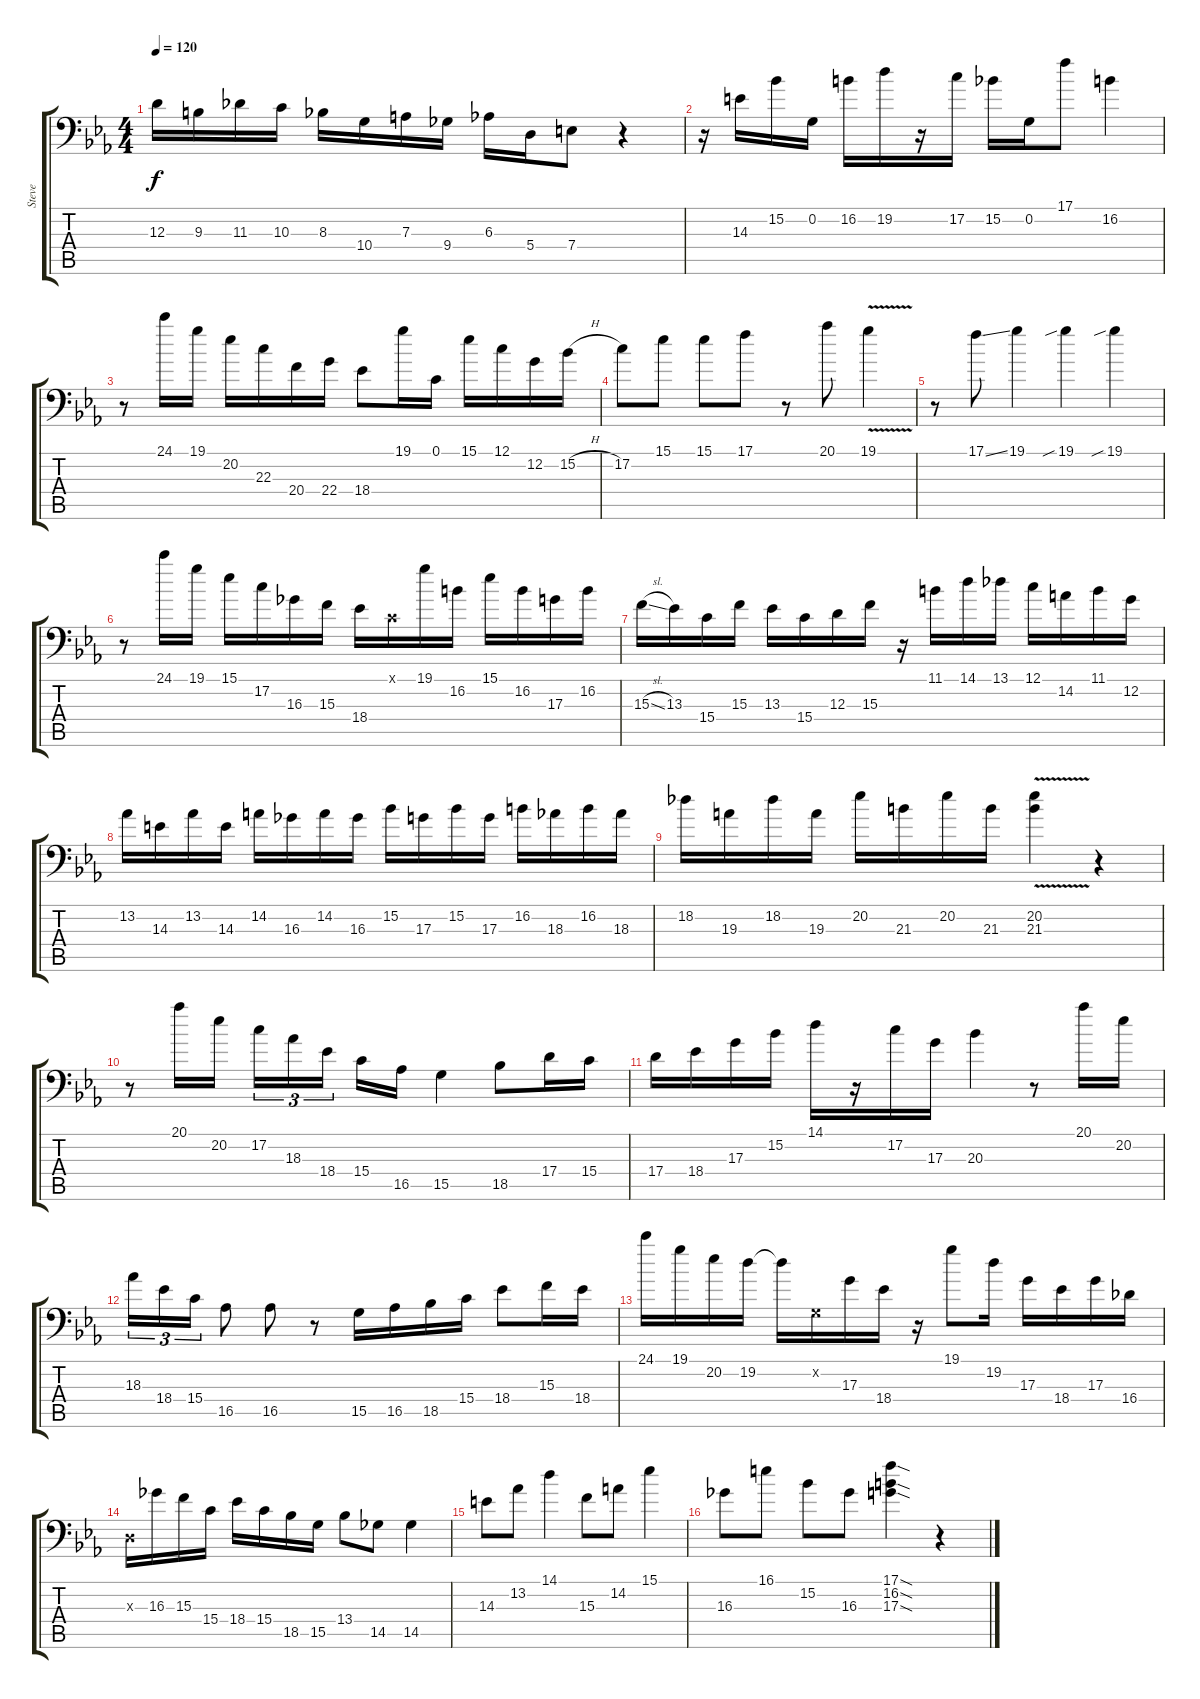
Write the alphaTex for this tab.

\track ("Steve" "Steve") {instrument electricbassfinger}
\staff {score tabs}
\tuning (C3 G2 D2 A1 E1 B0) {hide}
\ts (4 4)
\tempo 120
\clef f4
\ks eb
12.3.16{dy f} 9.3.16 11.3.16 10.3.16 8.3.16 10.4.16 7.3.16 9.4.16 6.3.16 5.4.16 7.4.8 r.4 |
r.16 14.3.16 15.2.16 0.2.16 16.2.16 19.2.16 r.16 17.2.16 15.2.16 0.2.16 17.1.8 16.2.4 |
r.8 24.1.16 19.1.16 20.2.16 22.3.16 20.4.16 22.4.16 18.4.8 19.1.16 0.1.16 15.1.16 12.1.16 12.2.16 15.2{h}.16 |
17.2.8 15.1.8 15.1.8 17.1.8 r.8 20.1.8 19.1{v}.4 |
r.8 17.1{ss}.8 19.1.4 19.1{sib}.4 19.1{sib}.4 |
r.8 24.1.16 19.1.16 15.1.16 17.2.16 16.3.16 15.3.16 18.4.16 0.1{x}.16 19.1.16 16.2.16 15.1.16 16.2.16 17.3.16 16.2.16 |
15.3{sl}.16 13.3.16 15.4.16 15.3.16 13.3.16 15.4.16 12.3.16 15.3.16 r.16 11.1.16 14.1.16 13.1.16 12.1.16 14.2.16 11.1.16 12.2.16 |
13.2.16 14.3.16 13.2.16 14.3.16 14.2.16 16.3.16 14.2.16 16.3.16 15.2.16 17.3.16 15.2.16 17.3.16 16.2.16 18.3.16 16.2.16 18.3.16 |
18.2.16 19.3.16 18.2.16 19.3.16 20.2.16 21.3.16 20.2.16 21.3.16 (20.2{v} 21.3{v}).4 r.4 |
r.8 20.1.16 20.2.16 17.2.16{tu (3 2)} 18.3.16{tu (3 2)} 18.4.16{tu (3 2)} 15.4.16 16.5.16 15.5.4 18.5.8 17.4.16 15.4.16 |
17.4.16 18.4.16 17.3.16 15.2.16 14.1.16 r.16 17.2.16 17.3.16 20.3.4 r.8 20.1.16 20.2.16 |
18.3.16{tu (3 2)} 18.4.16{tu (3 2)} 15.4.16{tu (3 2)} 16.5.8 16.5.8 r.8 15.5.16 16.5.16 18.5.16 15.4.16 18.4.8 15.3.16 18.4.16 |
24.1.16 19.1.16 20.2.16 19.2.16 19.2{t}.16 0.2{x}.16 17.3.16 18.4.16 r.16 19.1.8 19.2.16 17.3.16 18.4.16 17.3.16 16.4.16 |
0.3{x}.16 16.3.16 15.3.16 15.4.16 18.4.16 15.4.16 18.5.16 15.5.16 13.4.8 14.5.8 14.5.4 |
14.3.8 13.2.8 14.1.4 15.3.8 14.2.8 15.1.4 |
16.3.8 16.1.8 15.2.8 16.3.8 (17.1{sod} 16.2{sod} 17.3{sod}).4 r.4
